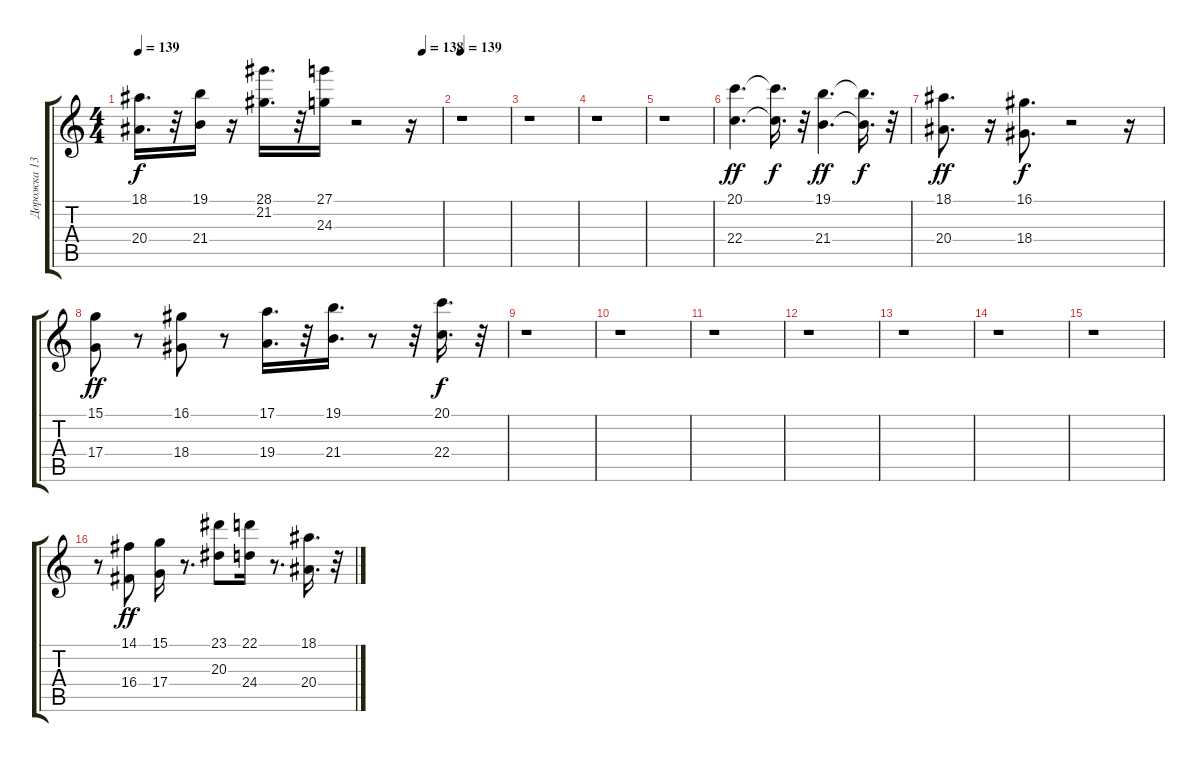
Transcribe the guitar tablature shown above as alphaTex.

\track ("Дорожка 13" "Дорожка 13") {instrument acousticgrandpiano}
\staff {score tabs}
\tuning (E4 B3 G3 D3 A2 E2) {hide}
\ts (4 4)
\tempo 139
\tempo (138 0.9375)
\clef g2
\ks c
(18.1 20.4).16{d dy f} r.32 (19.1 21.4).16 r.16 (28.1 21.2).16{d} r.32 (27.1 24.3).16 r.2 r.16 |
\tempo 139
r.1 |
r.1 |
r.1 |
r.1 |
(20.1 22.4).4{d dy ff} (20.1{t} 22.4{t}).16{d dy f} r.32 (19.1 21.4).4{d dy ff} (19.1{t} 21.4{t}).16{d dy f} r.32 |
(18.1 20.4).8{d dy ff} r.16 (16.1 18.4).8{d dy f} r.2 r.16 |
(15.1 17.4).8{dy ff} r.8 (16.1 18.4).8 r.8 (17.1 19.4).16{d} r.32 (19.1 21.4).16{d} r.8 r.32 (20.1 22.4).16{d dy f} r.32 |
r.1 |
r.1 |
r.1 |
r.1 |
r.1 |
r.1 |
r.1 |
r.8 (14.1 16.4).8{dy ff} (15.1 17.4).16 r.8{d} (23.1 20.3).8 (22.1 24.4).16 r.8{d} (18.1 20.4).16{d} r.32
